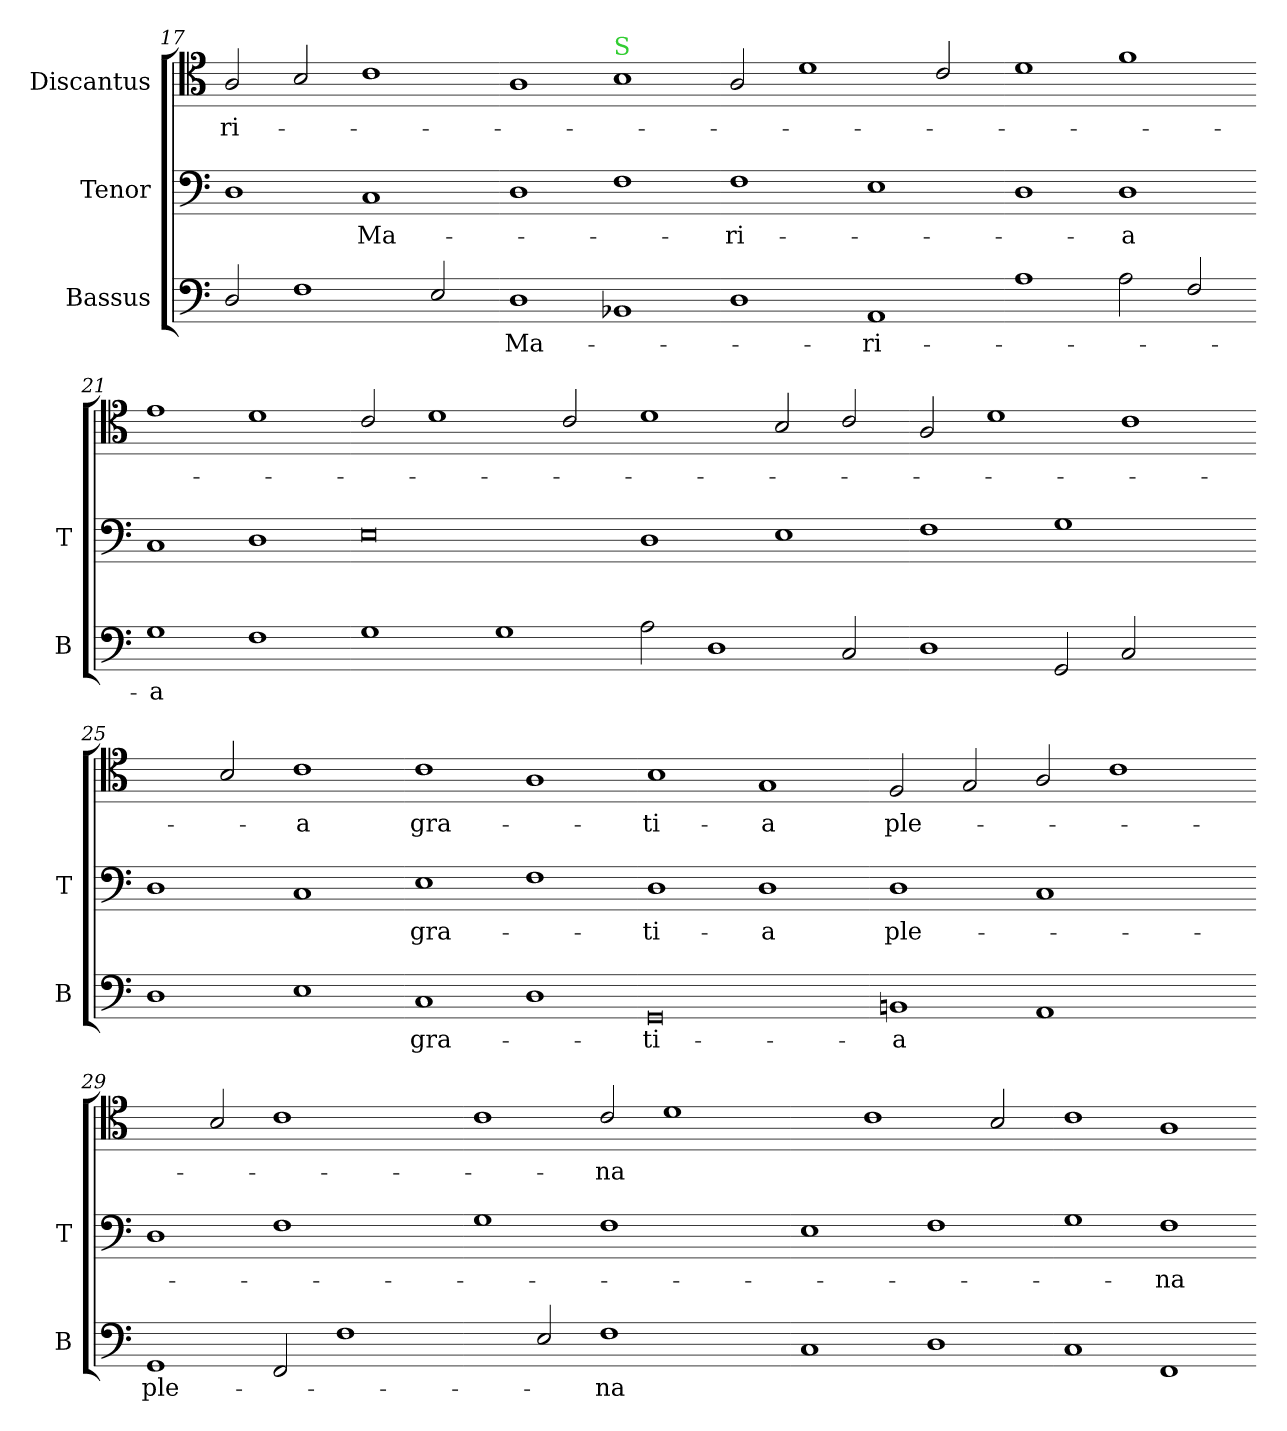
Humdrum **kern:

**kern	**text	**kern	**text	**kern	**text
*part3	*part3	*part2	*part2	*part1	*part1
*staff3	*staff3	*staff2	*staff2	*staff1	*staff1
*I"Bassus	*	*I"Tenor	*	*I"Discantus	*
*I'B	*	*I'T	*	*	*
*clefF4	*	*clefF4	*	*clefC4	*
*k[]	*	*k[]	*	*k[]	*
*C:	*	*C:	*	*C:	*
=17	=17	=17	=17	=17	=17
2D/	.	1D	.	2A/	-ri-
1F	.	.	.	2B/	.
.	.	1C	Ma-	1c	.
2E/	.	.	.	.	.
=18-	=18-	=18-	=18-	=18-	=18-
1D	Ma-	1D	.	1A	.
!	!	!	!	!LO:TX:a:color=limegreen:t=S	!
1BB-X	.	1F	.	1B	.
=19-	=19-	=19-	=19-	=19-	=19-
1D	.	1F	-ri-	2A/	.
.	.	.	.	1d	.
1AA	-ri-	1E	.	.	.
.	.	.	.	2c/	.
=20-	=20-	=20-	=20-	=20-	=20-
1A	.	1D	.	1d	.
2A\	.	1D	-a	1f	.
2F/	.	.	.	.	.
=21-	=21-	=21-	=21-	=21-	=21-
1G	a	1C	.	1e	.
1F	.	1D	.	1d	.
=22-	=22-	=22-	=22-	=22-	=22-
1G	.	0E	.	2c/	.
.	.	.	.	1d	.
1G	.	.	.	.	.
.	.	.	.	2c/	.
=23-	=23-	=23-	=23-	=23-	=23-
2A\	.	1D	.	1d	.
1D	.	.	.	.	.
.	.	1E	.	2B/	.
2C/	.	.	.	2c/	.
=24-	=24-	=24-	=24-	=24-	=24-
1D	.	1F	.	2A/	.
.	.	.	.	1d	.
2GG/	.	1G	.	.	.
2C/	.	.	.	1c\	.
2ryy	.	2ryy	.	.	.
=25-	=25-	=25-	=25-	=25-	=25-
1D	.	1D	.	2ryy	.
.	.	.	.	2B/	.
1E	.	1C	.	1c	-a
=26-	=26-	=26-	=26-	=26-	=26-
1C	gra-	1E	gra-	1c	gra-
1D	.	1F	.	1A	.
=27-	=27-	=27-	=27-	=27-	=27-
0GG	-ti-	1D	-ti-	1B	-ti-
.	.	1D	-a	1G	-a
=28-	=28-	=28-	=28-	=28-	=28-
1BBn	-a	1D	ple-	2F/	ple-
.	.	.	.	2G/	.
1AA	.	1C	.	2A/	.
.	.	.	.	1c\	.
2ryy	.	2ryy	.	.	.
=29-	=29-	=29-	=29-	=29-	=29-
1GG	ple-	1D	.	2ryy	.
.	.	.	.	2B/	.
2FF/	.	1F	.	1c	.
1F\	.	.	.	.	.
.	.	2ryy	.	2ryy	.
=30-	=30-	=30-	=30-	=30-	=30-
2ryy	.	1G	.	1c	.
2E/	.	.	.	.	.
1F	-na	1F	.	2c/	na
.	.	.	.	1d\	.
2ryy	.	2ryy	.	.	.
=31-	=31-	=31-	=31-	=31-	=31-
1C	.	1E	.	2ryy	.
.	.	.	.	1c	.
1D	.	1F	.	.	.
.	.	.	.	2B/	.
=32-	=32-	=32-	=32-	=32-	=32-
1C	.	1G	.	1c	.
1FF	.	1F	-na	1A	.
=-	=-	=-	=-	=-	=-
*-	*-	*-	*-	*-	*-
